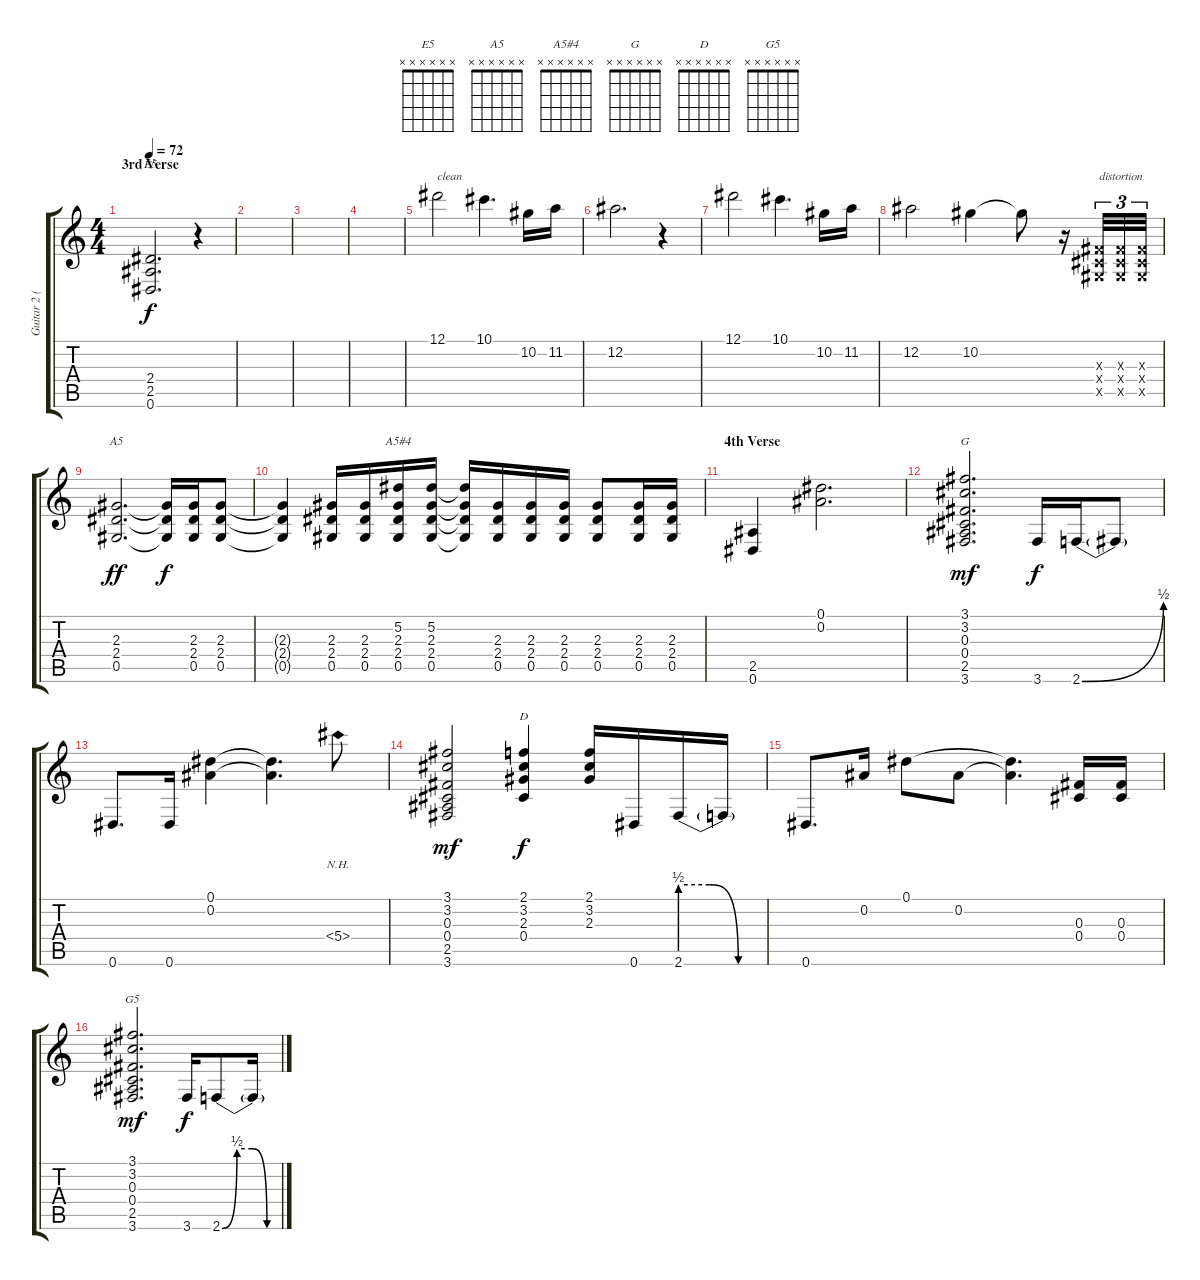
\track ("Guitar 2 (Izzy)" "Guitar 2 (") {instrument overdrivenguitar}
\staff {score tabs}
\tuning (Eb4 Bb3 Gb3 Db3 Ab2 Eb2) {hide}
\chord ("E5" x x x x x x)
\chord ("A5" x x x x x x)
\chord ("A5#4" x x x x x x)
\chord ("G" x x x x x x)
\chord ("D" x x x x x x)
\chord ("G5" x x x x x x)
\ts (4 4)
\section ("" "3rd Verse")
\tempo 72
\clef g2
\ks c
(2.4 2.5 0.6).2{d ch "E5" dy f volume 0} r.4 |
|
|
|
12.1.2{txt "clean" volume 13 instrument electricguitarjazz} 10.1.4{d} 10.2.16 11.2.16 |
12.2.2{d} r.4 |
12.1.2 10.1.4{d} 10.2.16 11.2.16 |
12.2.2 10.2.4 10.2{t}.8 r.16 (0.3{x} 0.4{x} 0.5{x}).32{tu (3 2) txt "distortion" instrument overdrivenguitar} (0.3{x} 0.4{x} 0.5{x}).32{tu (3 2)} (0.3{x} 0.4{x} 0.5{x}).32{tu (3 2)} |
(2.3 2.4 0.5).2{d ch "A5" dy ff} (2.3{t} 2.4{t} 0.5{t}).16{dy f} (2.3 2.4 0.5).16 (2.3 2.4 0.5).8 |
(2.3{t} 2.4{t} 0.5{t}).4 (2.3 2.4 0.5).16 (2.3 2.4 0.5).16 (5.2 2.3 2.4 0.5).16{ch "A5#4"} (5.2 2.3 2.4 0.5).16 (5.2{t} 2.3{t} 2.4{t} 0.5{t}).16 (2.3 2.4 0.5).16 (2.3 2.4 0.5).16 (2.3 2.4 0.5).16 (2.3 2.4 0.5).8 (2.3 2.4 0.5).16 (2.3 2.4 0.5).16 |
\section ("" "4th Verse")
(2.5 0.6).4 (0.1 0.2).2{d} |
(3.1 3.2 0.3 0.4 2.5 3.6).2{d ch "G" dy mf} 3.6.16{dy f} 2.6{be (bend 0 0 60 2)}.16 2.6{t}.8 |
0.6.8{d} 0.6.16 (0.1 0.2).4 (0.1{t} 0.2{t}).4{d} 5.4{nh}.8 |
(3.1 3.2 0.3 0.4 2.5 3.6).2{dy mf} (2.1 3.2 2.3 0.4).4{ch "D" dy f} (2.1 3.2 2.3).16 0.6.16 2.6{be (custom 0 2 20 2 40 0 60 0)}.16 2.6{t}.16 |
0.6.8{d} 0.2.16 0.1.8 0.2.8 (0.1{t} 0.2{t}).4{d} (0.3 0.4).16 (0.3 0.4).16 |
(3.1 3.2 0.3 0.4 2.5 3.6).2{d ch "G5" dy mf} 3.6.16{dy f} 2.6{be (custom 0 0 15 2 30 2 45 0 60 0)}.8 2.6{t}.16
